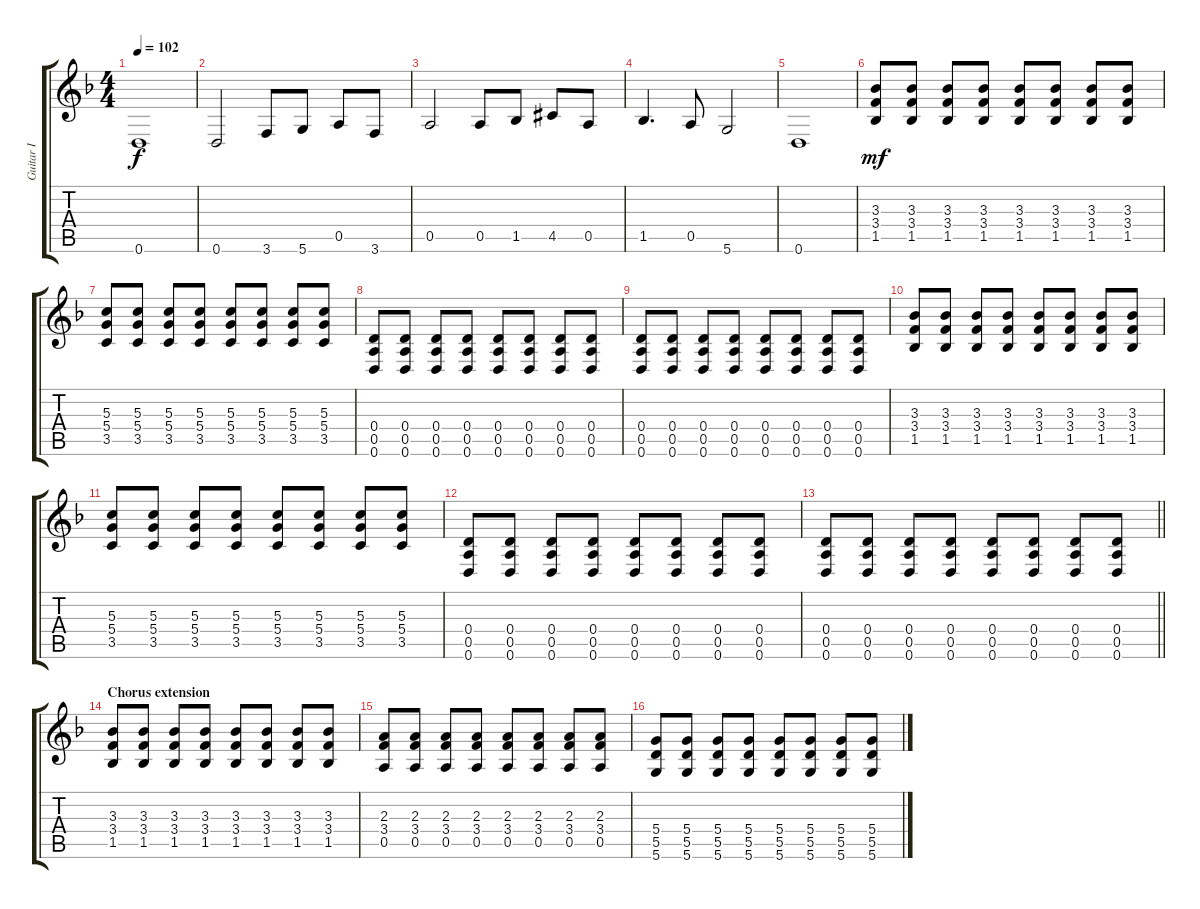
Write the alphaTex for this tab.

\track ("Guitar I" "Guitar I") {instrument distortionguitar}
\staff {score tabs}
\tuning (E4 B3 G3 D3 A2 D2) {hide}
\ts (4 4)
\tempo 102
\clef g2
\ks dminor
0.6.1{dy f} |
0.6.2 3.6.8 5.6.8 0.5.8 3.6.8 |
0.5.2 0.5.8 1.5.8 4.5{acc #}.8 0.5.8 |
1.5.4{d} 0.5.8 5.6.2 |
0.6.1 |
(3.3 3.4 1.5).8{dy mf volume 12} (3.3 3.4 1.5).8 (3.3 3.4 1.5).8 (3.3 3.4 1.5).8 (3.3 3.4 1.5).8 (3.3 3.4 1.5).8 (3.3 3.4 1.5).8 (3.3 3.4 1.5).8 |
(5.3 5.4 3.5).8 (5.3 5.4 3.5).8 (5.3 5.4 3.5).8 (5.3 5.4 3.5).8 (5.3 5.4 3.5).8 (5.3 5.4 3.5).8 (5.3 5.4 3.5).8 (5.3 5.4 3.5).8 |
(0.4 0.5 0.6).8 (0.4 0.5 0.6).8 (0.4 0.5 0.6).8 (0.4 0.5 0.6).8 (0.4 0.5 0.6).8 (0.4 0.5 0.6).8 (0.4 0.5 0.6).8 (0.4 0.5 0.6).8 |
(0.4 0.5 0.6).8 (0.4 0.5 0.6).8 (0.4 0.5 0.6).8 (0.4 0.5 0.6).8 (0.4 0.5 0.6).8 (0.4 0.5 0.6).8 (0.4 0.5 0.6).8 (0.4 0.5 0.6).8 |
(3.3 3.4 1.5).8 (3.3 3.4 1.5).8 (3.3 3.4 1.5).8 (3.3 3.4 1.5).8 (3.3 3.4 1.5).8 (3.3 3.4 1.5).8 (3.3 3.4 1.5).8 (3.3 3.4 1.5).8 |
(5.3 5.4 3.5).8 (5.3 5.4 3.5).8 (5.3 5.4 3.5).8 (5.3 5.4 3.5).8 (5.3 5.4 3.5).8 (5.3 5.4 3.5).8 (5.3 5.4 3.5).8 (5.3 5.4 3.5).8 |
(0.4 0.5 0.6).8 (0.4 0.5 0.6).8 (0.4 0.5 0.6).8 (0.4 0.5 0.6).8 (0.4 0.5 0.6).8 (0.4 0.5 0.6).8 (0.4 0.5 0.6).8 (0.4 0.5 0.6).8 |
\barLineRight lightlight
(0.4 0.5 0.6).8 (0.4 0.5 0.6).8 (0.4 0.5 0.6).8 (0.4 0.5 0.6).8 (0.4 0.5 0.6).8 (0.4 0.5 0.6).8 (0.4 0.5 0.6).8 (0.4 0.5 0.6).8 |
\section ("" "Chorus extension")
(3.3 3.4 1.5).8 (3.3 3.4 1.5).8 (3.3 3.4 1.5).8 (3.3 3.4 1.5).8 (3.3 3.4 1.5).8 (3.3 3.4 1.5).8 (3.3 3.4 1.5).8 (3.3 3.4 1.5).8 |
(2.3 3.4 0.5).8 (2.3 3.4 0.5).8 (2.3 3.4 0.5).8 (2.3 3.4 0.5).8 (2.3 3.4 0.5).8 (2.3 3.4 0.5).8 (2.3 3.4 0.5).8 (2.3 3.4 0.5).8 |
(5.4 5.5 5.6).8 (5.4 5.5 5.6).8 (5.4 5.5 5.6).8 (5.4 5.5 5.6).8 (5.4 5.5 5.6).8 (5.4 5.5 5.6).8 (5.4 5.5 5.6).8 (5.4 5.5 5.6).8
